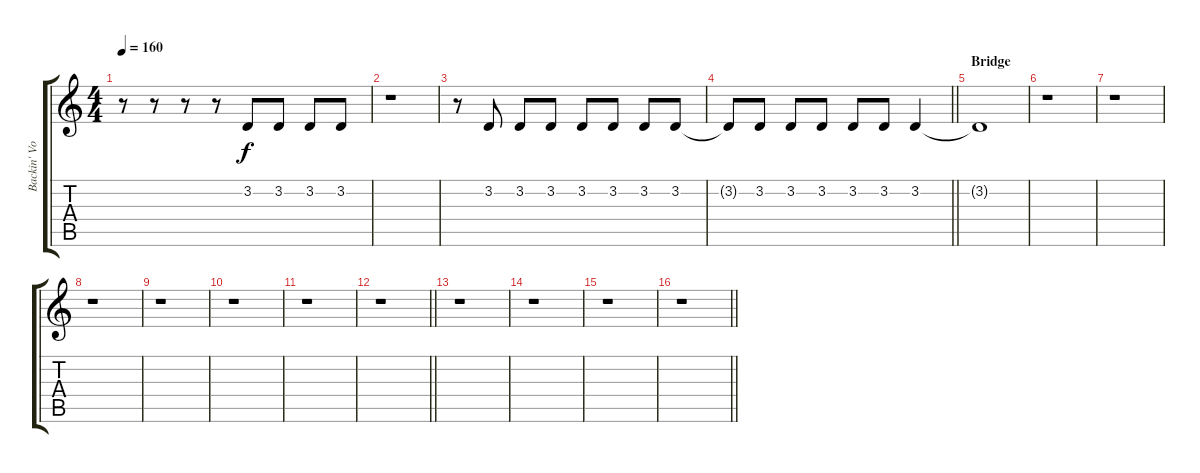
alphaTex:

\track ("Backin' Vocals" "Backin' Vo") {instrument flute}
\staff {score tabs}
\tuning (E4 B3 G3 D3 A2 E2) {hide}
\ts (4 4)
\tempo 160
\clef g2
\ks c
r.8{dy f} r.8 r.8 r.8 3.2.8 3.2.8 3.2.8 3.2.8 |
r.1 |
r.8 3.2.8 3.2.8 3.2.8 3.2.8 3.2.8 3.2.8 3.2.8 |
\barLineRight lightlight
3.2{t}.8 3.2.8 3.2.8 3.2.8 3.2.8 3.2.8 3.2.4 |
\section ("" "Bridge")
3.2{t}.1 |
r.1 |
r.1 |
r.1 |
r.1 |
r.1 |
r.1 |
\barLineRight lightlight
r.1 |
r.1 |
r.1 |
r.1 |
\barLineRight lightlight
r.1
